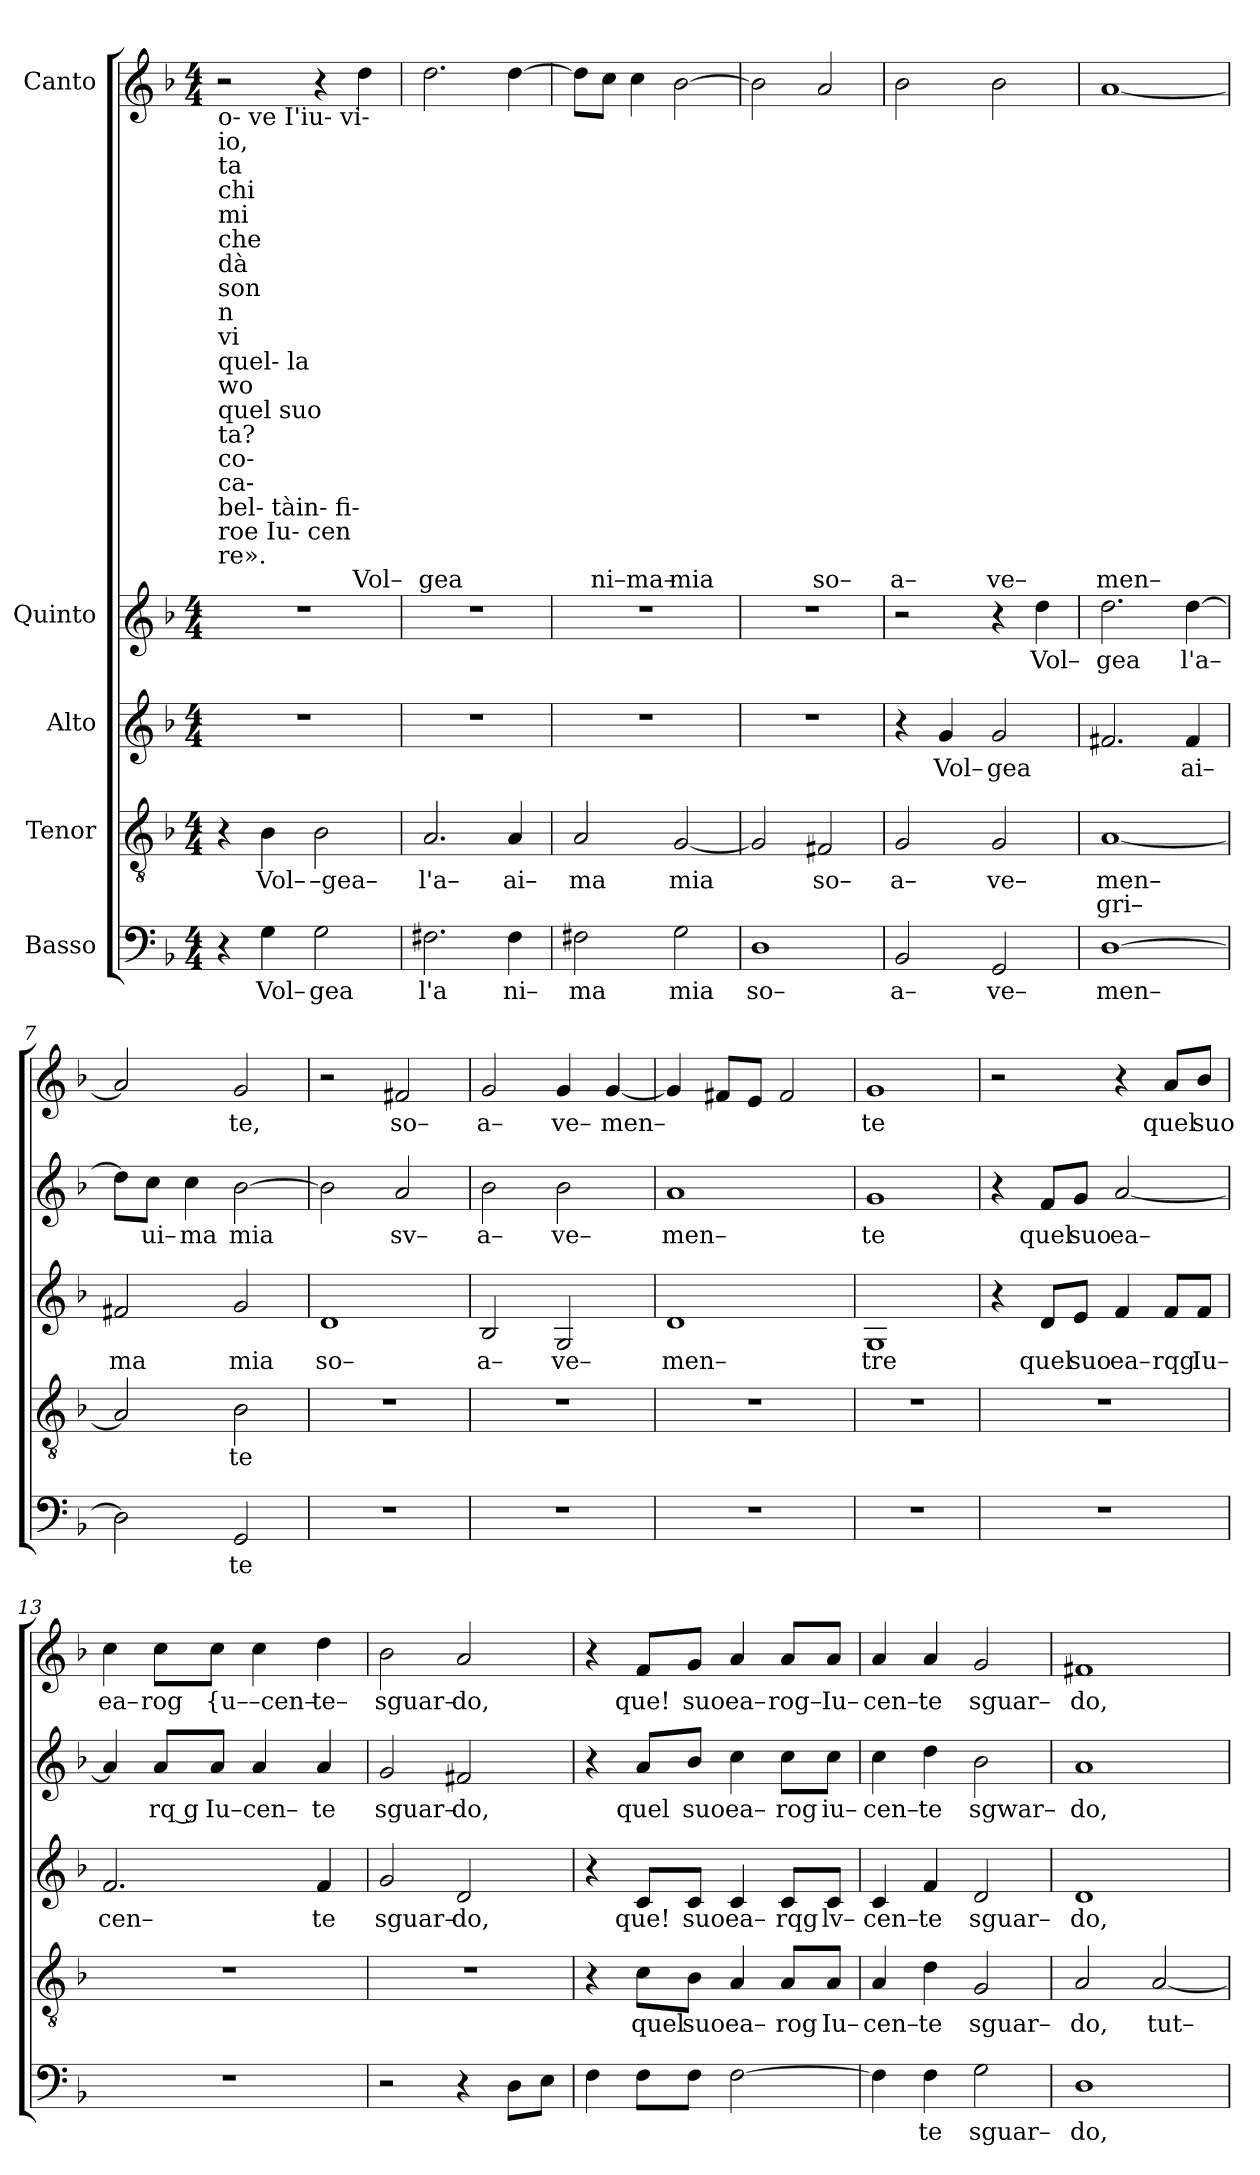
**kern	**text	**kern	**text	**text	**kern	**text	**kern	**text	**kern	**text
*part5	*part5	*part4	*part4	*part4	*part3	*part3	*part2	*part2	*part1	*part1
*staff5	*staff5	*staff4	*staff4	*staff4	*staff3	*staff3	*staff2	*staff2	*staff1	*staff1
*I"Basso	*	*I"Tenor	*	*	*I"Alto	*	*I"Quinto	*	*I"Canto	*
*clefF4	*	*clefGv2	*	*	*clefG2	*	*clefG2	*	*clefG2	*
*k[b-]	*	*k[b-]	*	*	*k[b-]	*	*k[b-]	*	*k[b-]	*
*F:	*	*F:	*	*	*F:	*	*F:	*	*F:	*
*M4/4	*	*M4/4	*	*	*M4/4	*	*M4/4	*	*M4/4	*
*MM120	*	*MM120	*	*	*MM120	*	*MM120	*	*MM120	*
=1	=1	=1	=1	=1	=1	=1	=1	=1	=1	=1
!	!	!	!	!	!	!	!	!	!LO:TX:b:t=o- ve I'iu- vi-	!
!	!	!	!	!	!	!	!	!	!LO:TX:b:t=io,	!
!	!	!	!	!	!	!	!	!	!LO:TX:b:t=ta	!
!	!	!	!	!	!	!	!	!	!LO:TX:b:t=chi	!
!	!	!	!	!	!	!	!	!	!LO:TX:b:t=mi	!
!	!	!	!	!	!	!	!	!	!LO:TX:b:t=che	!
!	!	!	!	!	!	!	!	!	!LO:TX:b:t=dà	!
!	!	!	!	!	!	!	!	!	!LO:TX:b:t=son	!
!	!	!	!	!	!	!	!	!	!LO:TX:b:t=n	!
!	!	!	!	!	!	!	!	!	!LO:TX:b:t=vi	!
!	!	!	!	!	!	!	!	!	!LO:TX:b:t=quel- la	!
!	!	!	!	!	!	!	!	!	!LO:TX:b:t=wo	!
!	!	!	!	!	!	!	!	!	!LO:TX:b:t=quel suo	!
!	!	!	!	!	!	!	!	!	!LO:TX:b:t=ta?	!
!	!	!	!	!	!	!	!	!	!LO:TX:b:t=co-	!
!	!	!	!	!	!	!	!	!	!LO:TX:b:t=ca-	!
!	!	!	!	!	!	!	!	!	!LO:TX:b:t=bel- tàin- fi-	!
!	!	!	!	!	!	!	!	!	!LO:TX:b:t=roe Iu- cen	!
!	!	!	!	!	!	!	!	!	!LO:TX:b:t=re».	!
4r	.	4r	.	.	1r	.	1r	.	2r	.
!	!LO:LY:b	!	!LO:LY:b	!	!	!	!	!	!	!
4G\	Vol–	4B-\	Vol–	.	.	.	.	.	.	.
!	!LO:LY:b	!	!LO:LY:b	!	!	!	!	!	!	!
2G\	gea	2B-\	–gea–	.	.	.	.	.	4r	.
!	!	!	!	!	!	!	!	!	!	!LO:LY:b
.	.	.	.	.	.	.	.	.	4dd\	Vol–
=2	=2	=2	=2	=2	=2	=2	=2	=2	=2	=2
!	!LO:LY:b	!	!LO:LY:b	!	!	!	!	!	!	!LO:LY:b
2.F#X\	l'a	2.A/	l'a–	.	1r	.	1r	.	2.dd\	gea
!	!LO:LY:b	!	!LO:LY:b	!	!	!	!	!	!	!
4F#\	ni–	4A/	ai–	.	.	.	.	.	[4dd\	.
=3	=3	=3	=3	=3	=3	=3	=3	=3	=3	=3
!	!LO:LY:b	!	!LO:LY:b	!	!	!	!	!	!	!
2F#X\	ma	2A/	ma	.	1r	.	1r	.	8dd\L]	.
!	!	!	!	!	!	!	!	!	!	!LO:LY:b
.	.	.	.	.	.	.	.	.	8cc\J	ni–ma–
.	.	.	.	.	.	.	.	.	4cc\	.
!	!LO:LY:b	!	!LO:LY:b	!	!	!	!	!	!	!LO:LY:b
2G\	mia	[2G/	mia	.	.	.	.	.	[2b-\	mia
=4	=4	=4	=4	=4	=4	=4	=4	=4	=4	=4
!	!LO:LY:b	!	!	!	!	!	!	!	!	!
1D	so–	2G/]	.	.	1r	.	1r	.	2b-\]	.
!	!	!	!LO:LY:b	!	!	!	!	!	!	!LO:LY:b
.	.	2F#X/	so–	.	.	.	.	.	2a/	so–
=5	=5	=5	=5	=5	=5	=5	=5	=5	=5	=5
!	!LO:LY:b	!	!LO:LY:b	!	!	!	!	!	!	!LO:LY:b
2BB-/	a–	2G/	a–	.	4r	.	2r	.	2b-\	a–
!	!	!	!	!	!	!LO:LY:b	!	!	!	!
.	.	.	.	.	4g/	Vol–	.	.	.	.
!	!LO:LY:b	!	!LO:LY:b	!	!	!LO:LY:b	!	!	!	!LO:LY:b
2GG/	ve–	2G/	ve–	.	2g/	gea	4r	.	2b-\	ve–
!	!	!	!	!	!	!	!	!LO:LY:b	!	!
.	.	.	.	.	.	.	4dd\	Vol–	.	.
=6	=6	=6	=6	=6	=6	=6	=6	=6	=6	=6
!	!LO:LY:b	!	!LO:LY:b	!LO:LY:b	!	!	!	!LO:LY:b	!	!LO:LY:b
[1D	men–	[1A	men–	gri–	2.f#X/	.	2.dd\	gea	[1a	men–
!	!	!	!	!	!	!LO:LY:b	!	!LO:LY:b	!	!
.	.	.	.	.	4f#/	ai–	[4dd\	l'a–	.	.
=7	=7	=7	=7	=7	=7	=7	=7	=7	=7	=7
!	!	!	!	!	!	!LO:LY:b	!	!	!	!
2D\]	.	2A/]	.	.	2f#X/	ma	8dd\L]	.	2a/]	.
!	!	!	!	!	!	!	!	!LO:LY:b	!	!
.	.	.	.	.	.	.	8cc\J	ui–	.	.
!	!	!	!	!	!	!	!	!LO:LY:b	!	!
.	.	.	.	.	.	.	4cc\	ma	.	.
!	!LO:LY:b	!	!LO:LY:b	!	!	!LO:LY:b	!	!LO:LY:b	!	!LO:LY:b
2GG/	te	2B-\	te	.	2g/	mia	[2b-\	mia	2g/	te,
=8	=8	=8	=8	=8	=8	=8	=8	=8	=8	=8
!	!	!	!	!	!	!LO:LY:b	!	!	!	!
1r	.	1r	.	.	1d	so–	2b-\]	.	2r	.
!	!	!	!	!	!	!	!	!LO:LY:b	!	!LO:LY:b
.	.	.	.	.	.	.	2a/	sv–	2f#X/	so–
=9	=9	=9	=9	=9	=9	=9	=9	=9	=9	=9
!	!	!	!	!	!	!LO:LY:b	!	!LO:LY:b	!	!LO:LY:b
1r	.	1r	.	.	2B-/	a–	2b-\	a–	2g/	a–
!	!	!	!	!	!	!LO:LY:b	!	!LO:LY:b	!	!LO:LY:b
.	.	.	.	.	2G/	ve–	2b-\	ve–	4g/	ve–
!	!	!	!	!	!	!	!	!	!	!LO:LY:b
.	.	.	.	.	.	.	.	.	[4g/	men–
=10	=10	=10	=10	=10	=10	=10	=10	=10	=10	=10
!	!	!	!	!	!	!LO:LY:b	!	!LO:LY:b	!	!
1r	.	1r	.	.	1d	men–	1a	men–	4g/]	.
.	.	.	.	.	.	.	.	.	8f#X/L	.
.	.	.	.	.	.	.	.	.	8e/J	.
.	.	.	.	.	.	.	.	.	2f#/	.
=11	=11	=11	=11	=11	=11	=11	=11	=11	=11	=11
!	!	!	!	!	!	!LO:LY:b	!	!LO:LY:b	!	!LO:LY:b
1r	.	1r	.	.	1G	tre	1g	te	1g	te
=12	=12	=12	=12	=12	=12	=12	=12	=12	=12	=12
1r	.	1r	.	.	4r	.	4r	.	2r	.
!	!	!	!	!	!	!LO:LY:b	!	!LO:LY:b	!	!
.	.	.	.	.	8d/L	quel	8f/L	quel	.	.
!	!	!	!	!	!	!LO:LY:b	!	!LO:LY:b	!	!
.	.	.	.	.	8e/J	suo	8g/J	suo	.	.
!	!	!	!	!	!	!LO:LY:b	!	!LO:LY:b	!	!
.	.	.	.	.	4f/	ea–	[2a/	ea–	4r	.
!	!	!	!	!	!	!LO:LY:b	!	!	!	!LO:LY:b
.	.	.	.	.	8f/L	rqg	.	.	8a/L	quel
!	!	!	!	!	!	!LO:LY:b	!	!	!	!LO:LY:b
.	.	.	.	.	8f/J	Iu–	.	.	8b-/J	suo
=13	=13	=13	=13	=13	=13	=13	=13	=13	=13	=13
!	!	!	!	!	!	!LO:LY:b	!	!	!	!LO:LY:b
1r	.	1r	.	.	2.f/	cen–	4a/]	.	4cc\	ea–
!	!	!	!	!	!	!	!	!LO:LY:b	!	!LO:LY:b
.	.	.	.	.	.	.	8a/L	rq g	8cc\L	rog
!	!	!	!	!	!	!	!	!LO:LY:b	!	!LO:LY:b
.	.	.	.	.	.	.	8a/J	Iu–cen–	8cc\J	{u––cen–
.	.	.	.	.	.	.	4a/	.	4cc\	.
!	!	!	!	!	!	!LO:LY:b	!	!LO:LY:b	!	!LO:LY:b
.	.	.	.	.	4f/	te	4a/	te	4dd\	te–
=14	=14	=14	=14	=14	=14	=14	=14	=14	=14	=14
!	!	!	!	!	!	!LO:LY:b	!	!LO:LY:b	!	!LO:LY:b
2r	.	1r	.	.	2g/	sguar–	2g/	sguar–	2b-\	sguar–
!	!	!	!	!	!	!LO:LY:b	!	!LO:LY:b	!	!LO:LY:b
4r	.	.	.	.	2d/	do,	2f#X/	do,	2a/	do,
8D\L	.	.	.	.	.	.	.	.	.	.
8E\J	.	.	.	.	.	.	.	.	.	.
=15	=15	=15	=15	=15	=15	=15	=15	=15	=15	=15
4F\	.	4r	.	.	4r	.	4r	.	4r	.
!	!	!	!LO:LY:b	!	!	!LO:LY:b	!	!LO:LY:b	!	!LO:LY:b
8F\L	.	8c\L	quel	.	8c/L	que!	8a/L	quel	8f/L	que!
!	!	!	!LO:LY:b	!	!	!LO:LY:b	!	!LO:LY:b	!	!LO:LY:b
8F\J	.	8B-\J	suo	.	8c/J	suo	8b-/J	suo	8g/J	suo
!	!	!	!LO:LY:b	!	!	!LO:LY:b	!	!LO:LY:b	!	!LO:LY:b
[2F\	.	4A/	ea–	.	4c/	ea–	4cc\	ea–	4a/	ea–
!	!	!	!LO:LY:b	!	!	!LO:LY:b	!	!LO:LY:b	!	!LO:LY:b
.	.	8A/L	rog	.	8c/L	rqg	8cc\L	rog	8a/L	rog–
!	!	!	!LO:LY:b	!	!	!LO:LY:b	!	!LO:LY:b	!	!LO:LY:b
.	.	8A/J	Iu–	.	8c/J	lv–	8cc\J	iu–	8a/J	Iu–
=16	=16	=16	=16	=16	=16	=16	=16	=16	=16	=16
!	!	!	!LO:LY:b	!	!	!LO:LY:b	!	!LO:LY:b	!	!LO:LY:b
4F\]	.	4A/	cen–	.	4c/	cen–	4cc\	cen–	4a/	cen–
!	!LO:LY:b	!	!LO:LY:b	!	!	!LO:LY:b	!	!LO:LY:b	!	!LO:LY:b
4F\	te	4d\	te	.	4f/	te	4dd\	te	4a/	te
!	!LO:LY:b	!	!LO:LY:b	!	!	!LO:LY:b	!	!LO:LY:b	!	!LO:LY:b
2G\	sguar–	2G/	sguar–	.	2d/	sguar–	2b-\	sgwar–	2g/	sguar–
=17	=17	=17	=17	=17	=17	=17	=17	=17	=17	=17
!	!LO:LY:b	!	!LO:LY:b	!	!	!LO:LY:b	!	!LO:LY:b	!	!LO:LY:b
1D	do,	2A/	do,	.	1d	do,	1a	do,	1f#X	do,
!	!	!	!LO:LY:b	!	!	!	!	!	!	!
.	.	[2A/	tut–	.	.	.	.	.	.	.
=	=	=	=	=	=	=	=	=	=	=
*-	*-	*-	*-	*-	*-	*-	*-	*-	*-	*-
